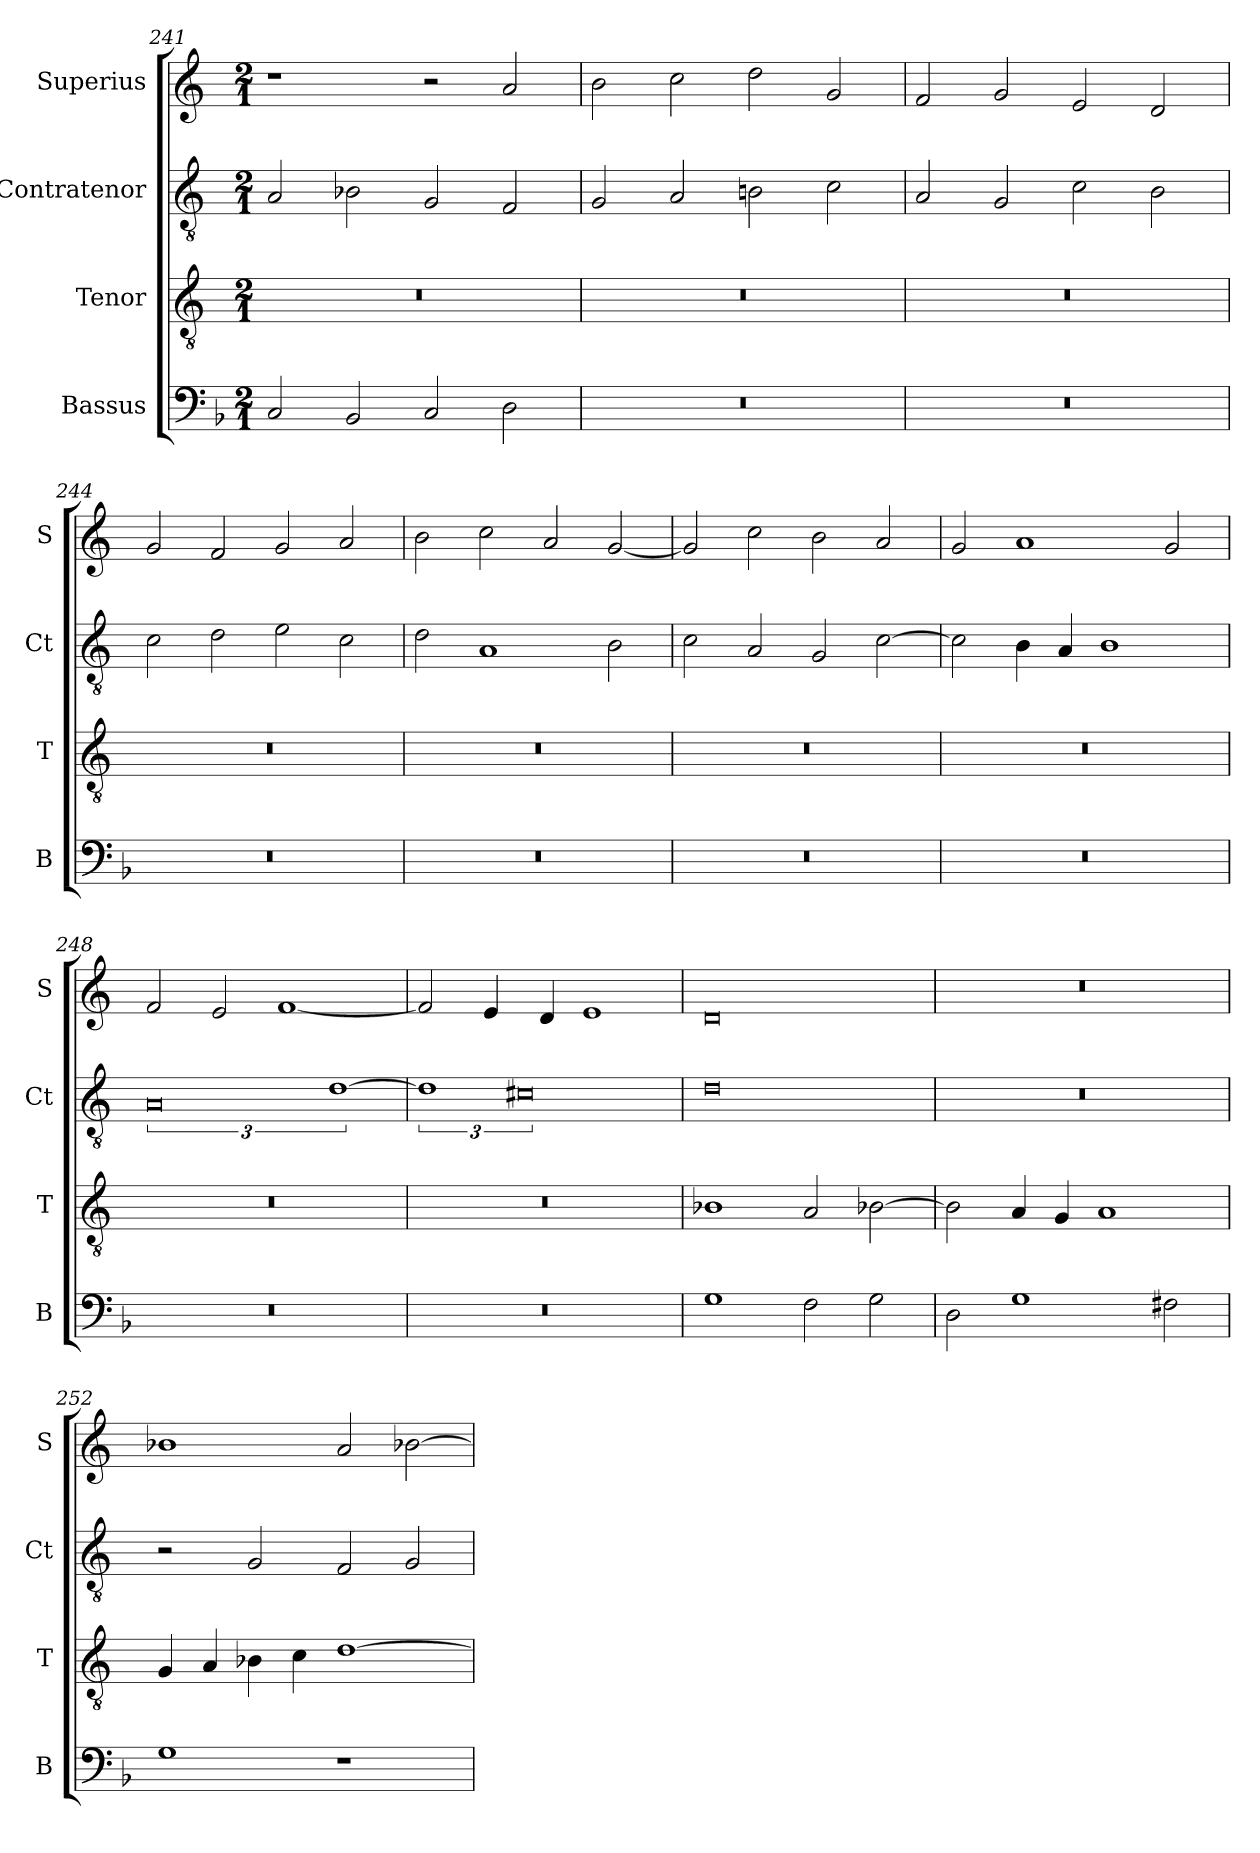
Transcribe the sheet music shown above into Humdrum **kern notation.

**kern	**kern	**kern	**kern
*part4	*part3	*part2	*part1
*staff4	*staff3	*staff2	*staff1
*I"Bassus	*I"Tenor	*I"Contratenor	*I"Superius
*I'B	*I'T	*I'Ct	*I'S
*clefF4	*clefGv2	*clefGv2	*clefG2
*k[b-]	*k[]	*k[]	*k[]
*M2/1	*M2/1	*M2/1	*M2/1
=241	=241	=241	=241
2C/	0r	2A/	1r
2BB-/	.	2B-X\	.
2C/	.	2G/	2r
2D\	.	2F/	2a/
=242	=242	=242	=242
0r	0r	2G/	2b\
.	.	2A/	2cc\
.	.	2Bn\	2dd\
.	.	2c\	2g/
=243	=243	=243	=243
0r	0r	2A/	2f/
.	.	2G/	2g/
.	.	2c\	2e/
.	.	2B\	2d/
=244	=244	=244	=244
0r	0r	2c\	2g/
.	.	2d\	2f/
.	.	2e\	2g/
.	.	2c\	2a/
=245	=245	=245	=245
0r	0r	2d\	2b\
.	.	1A	2cc\
.	.	.	2a/
.	.	2B\	[2g/
=246	=246	=246	=246
0r	0r	2c\	2g/]
.	.	2A/	2cc\
.	.	2G/	2b\
.	.	[2c\	2a/
=247	=247	=247	=247
0r	0r	2c\]	2g/
.	.	4B\	1a
.	.	4A/	.
.	.	1B	.
.	.	.	2g/
=248	=248	=248	=248
0r	0r	3%4A	2f/
.	.	.	2e/
.	.	.	[1f
.	.	[3%2d	.
=249	=249	=249	=249
0r	0r	3%2d]	2f/]
.	.	.	4e/
.	.	3%4c#X	.
.	.	.	4d/
.	.	.	1e
=250	=250	=250	=250
1G	1B-X	0d	0d
2F\	2A/	.	.
2G\	[2B-X\	.	.
=251	=251	=251	=251
2D\	2B-\]	0r	0r
1G	4A/	.	.
.	4G/	.	.
.	1A	.	.
2F#X\	.	.	.
=252	=252	=252	=252
1G	4G/	2r	1b-X
.	4A/	.	.
.	4B-X\	2G/	.
.	4c\	.	.
1r	[1d	2F/	2a/
.	.	2G/	[2b-X\
=	=	=	=
*-	*-	*-	*-
